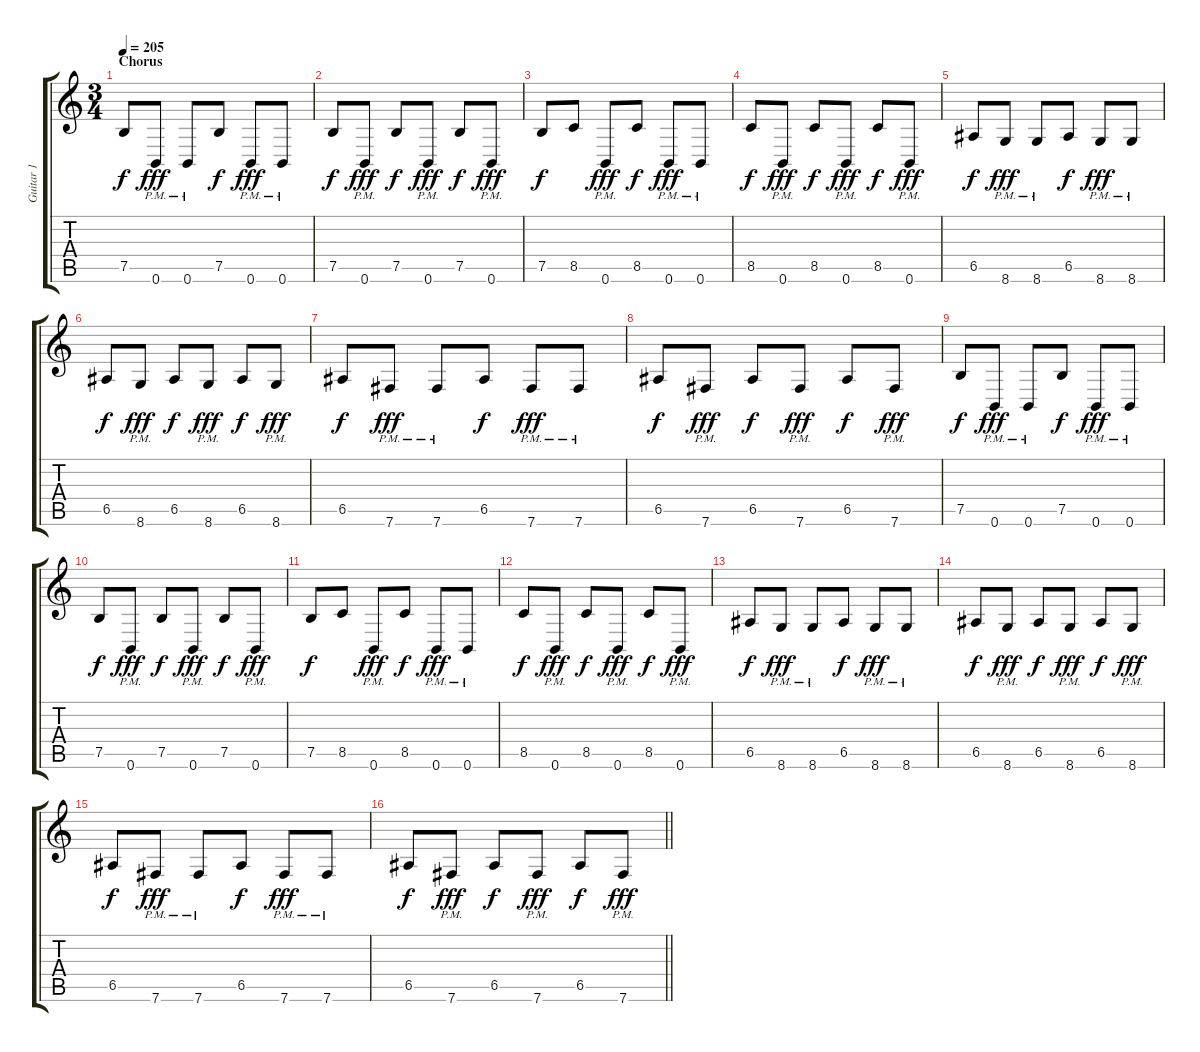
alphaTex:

\track ("Guitar 1" "Guitar 1") {instrument distortionguitar}
\staff {score tabs}
\tuning (B3 Gb3 D3 A2 E2 B1) {hide}
\ts (3 4)
\section ("" "Chorus")
\tempo 205
\clef g2
\ks c
7.5.8{dy f} 0.6{pm}.8{dy fff} 0.6{pm}.8 7.5.8{dy f} 0.6{pm}.8{dy fff} 0.6{pm}.8 |
7.5.8{dy f} 0.6{pm}.8{dy fff} 7.5.8{dy f} 0.6{pm}.8{dy fff} 7.5.8{dy f} 0.6{pm}.8{dy fff} |
7.5.8{dy f} 8.5.8 0.6{pm}.8{dy fff} 8.5.8{dy f} 0.6{pm}.8{dy fff} 0.6{pm}.8 |
8.5.8{dy f} 0.6{pm}.8{dy fff} 8.5.8{dy f} 0.6{pm}.8{dy fff} 8.5.8{dy f} 0.6{pm}.8{dy fff} |
6.5.8{dy f} 8.6{pm}.8{dy fff} 8.6{pm}.8 6.5.8{dy f} 8.6{pm}.8{dy fff} 8.6{pm}.8 |
6.5.8{dy f} 8.6{pm}.8{dy fff} 6.5.8{dy f} 8.6{pm}.8{dy fff} 6.5.8{dy f} 8.6{pm}.8{dy fff} |
6.5.8{dy f} 7.6{pm}.8{dy fff} 7.6{pm}.8 6.5.8{dy f} 7.6{pm}.8{dy fff} 7.6{pm}.8 |
6.5.8{dy f} 7.6{pm}.8{dy fff} 6.5.8{dy f} 7.6{pm}.8{dy fff} 6.5.8{dy f} 7.6{pm}.8{dy fff} |
7.5.8{dy f} 0.6{pm}.8{dy fff} 0.6{pm}.8 7.5.8{dy f} 0.6{pm}.8{dy fff} 0.6{pm}.8 |
7.5.8{dy f} 0.6{pm}.8{dy fff} 7.5.8{dy f} 0.6{pm}.8{dy fff} 7.5.8{dy f} 0.6{pm}.8{dy fff} |
7.5.8{dy f} 8.5.8 0.6{pm}.8{dy fff} 8.5.8{dy f} 0.6{pm}.8{dy fff} 0.6{pm}.8 |
8.5.8{dy f} 0.6{pm}.8{dy fff} 8.5.8{dy f} 0.6{pm}.8{dy fff} 8.5.8{dy f} 0.6{pm}.8{dy fff} |
6.5.8{dy f} 8.6{pm}.8{dy fff} 8.6{pm}.8 6.5.8{dy f} 8.6{pm}.8{dy fff} 8.6{pm}.8 |
6.5.8{dy f} 8.6{pm}.8{dy fff} 6.5.8{dy f} 8.6{pm}.8{dy fff} 6.5.8{dy f} 8.6{pm}.8{dy fff} |
6.5.8{dy f} 7.6{pm}.8{dy fff} 7.6{pm}.8 6.5.8{dy f} 7.6{pm}.8{dy fff} 7.6{pm}.8 |
\barLineRight lightlight
6.5.8{dy f} 7.6{pm}.8{dy fff} 6.5.8{dy f} 7.6{pm}.8{dy fff} 6.5.8{dy f} 7.6{pm}.8{dy fff}
